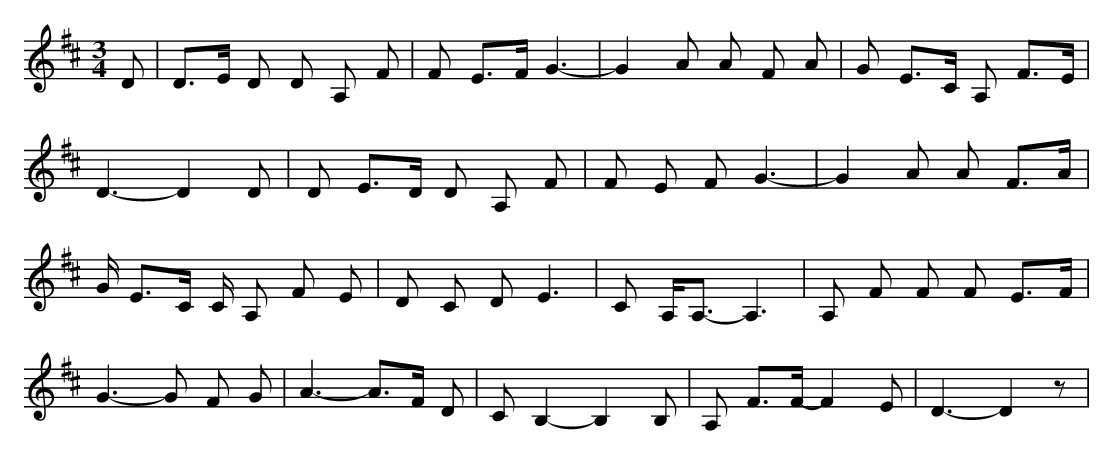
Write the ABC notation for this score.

X:1
M:3/4
K:D
D|D>E D D A, F|F E>F G3-|G2 A A F A|G E>C A, F>E|
D3- D2 D|D E>D D A, F|F E F G3-|G2 A A F>A|
G/ E>C C/ A, F E|D C D E3|C A,<A,- A,3|A, F F F E>F|
G3- G F G|A3- A>F D|C B,2- B,2 B,|A, F>F- F2 E|D3- D2 z|
